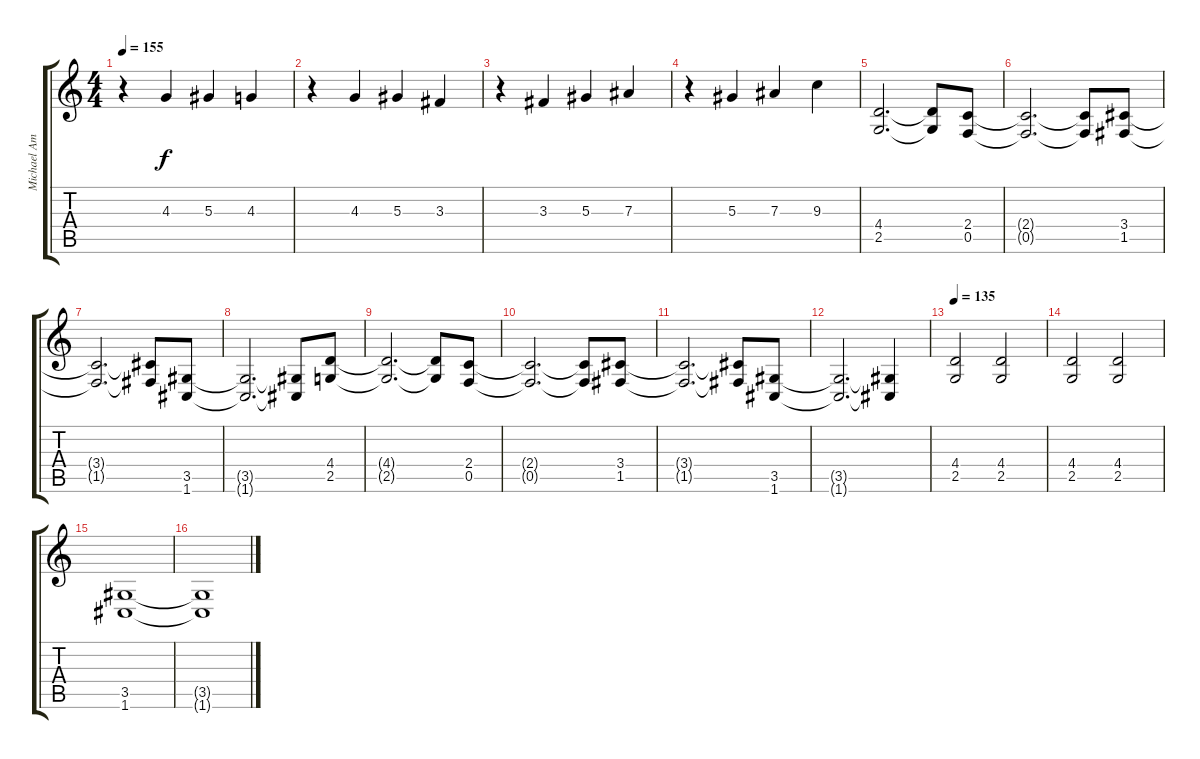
\track ("Michael Amott" "Michael Am") {instrument distortionguitar}
\staff {score tabs}
\tuning (C4 G3 Eb3 Bb2 F2 C2) {hide}
\ts (4 4)
\tempo 155
\clef g2
\ks c
r.4{dy f} 4.3.4 5.3.4 4.3.4 |
r.4 4.3.4 5.3.4 3.3.4 |
r.4 3.3.4 5.3.4 7.3.4 |
r.4 5.3.4 7.3.4 9.3.4 |
(4.4 2.5).2{d} (4.4{t} 2.5{t}).8 (2.4 0.5).8 |
(2.4{t} 0.5{t}).2{d} (2.4{t} 0.5{t}).8 (3.4 1.5).8 |
(3.4{t} 1.5{t}).2{d} (3.4{t} 1.5{t}).8 (3.5 1.6).8 |
(3.5{t} 1.6{t}).2{d} (3.5{t} 1.6{t}).8 (4.4 2.5).8 |
(4.4{t} 2.5{t}).2{d} (4.4{t} 2.5{t}).8 (2.4 0.5).8 |
(2.4{t} 0.5{t}).2{d} (2.4{t} 0.5{t}).8 (3.4 1.5).8 |
(3.4{t} 1.5{t}).2{d} (3.4{t} 1.5{t}).8 (3.5 1.6).8 |
(3.5{t} 1.6{t}).2{d} (3.5{t} 1.6{t}).4 |
\tempo 135
(4.4 2.5).2 (4.4 2.5).2 |
(4.4 2.5).2 (4.4 2.5).2 |
(3.5 1.6).1 |
(3.5{t} 1.6{t}).1
